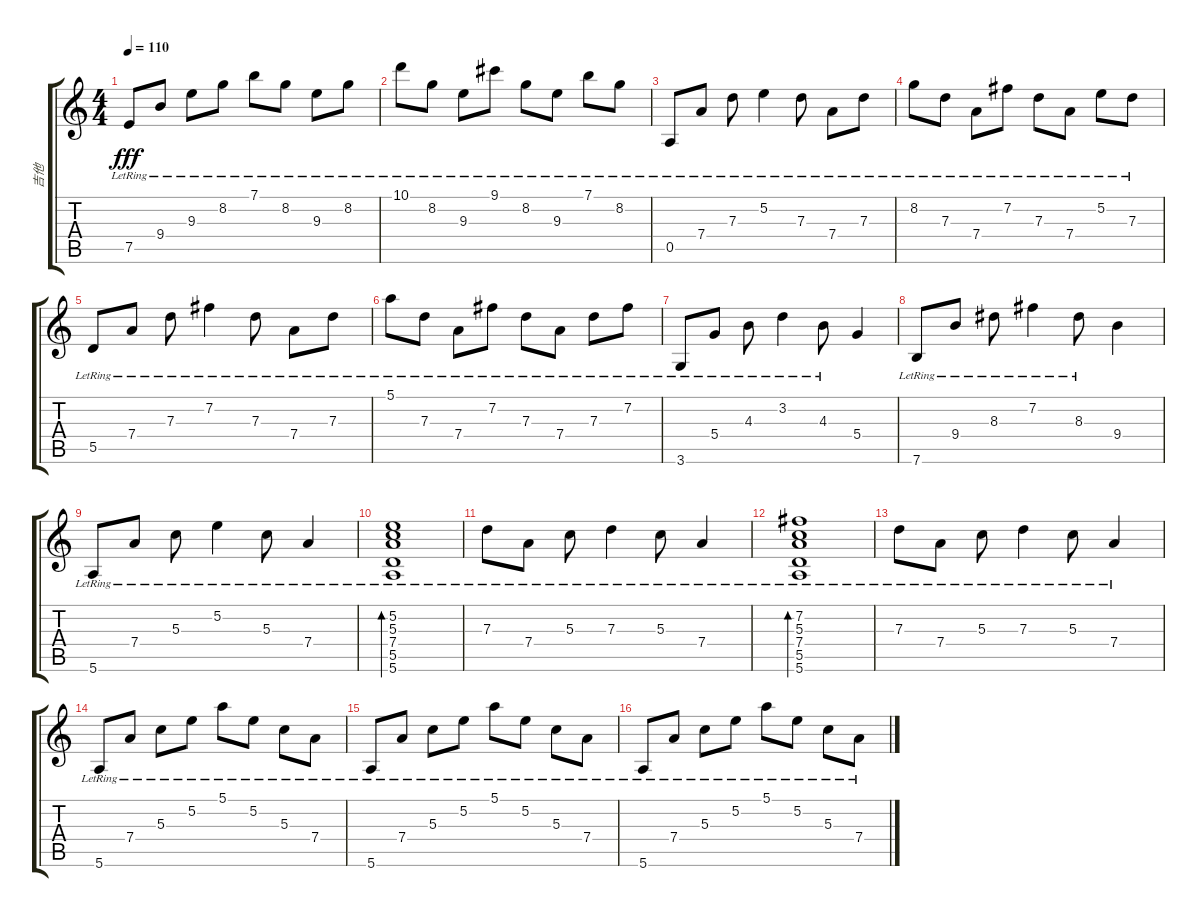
\track ("吉他" "吉他") {instrument acousticguitarsteel}
\staff {score tabs}
\tuning (E4 B3 G3 D3 A2 E2) {hide}
\ts (4 4)
\tempo 110
\clef g2
\ks c
7.5{lr}.8{dy fff} 9.4{lr}.8 9.3{lr}.8 8.2{lr}.8 7.1{lr}.8 8.2{lr}.8 9.3{lr}.8 8.2{lr}.8 |
10.1{lr}.8 8.2{lr}.8 9.3{lr}.8 9.1{lr}.8 8.2{lr}.8 9.3{lr}.8 7.1{lr}.8 8.2{lr}.8 |
0.5{lr}.8 7.4{lr}.8 7.3{lr}.8 5.2{lr}.4 7.3{lr}.8 7.4{lr}.8 7.3{lr}.8 |
8.2{lr}.8 7.3{lr}.8 7.4{lr}.8 7.2{lr}.8 7.3{lr}.8 7.4{lr}.8 5.2{lr}.8 7.3{lr}.8 |
5.5{lr}.8 7.4{lr}.8 7.3{lr}.8 7.2{lr}.4 7.3{lr}.8 7.4{lr}.8 7.3{lr}.8 |
5.1{lr}.8 7.3{lr}.8 7.4{lr}.8 7.2{lr}.8 7.3{lr}.8 7.4{lr}.8 7.3{lr}.8 7.2{lr}.8 |
3.6{lr}.8 5.4{lr}.8 4.3{lr}.8 3.2{lr}.4 4.3{lr}.8 5.4.4 |
7.6{lr}.8 9.4{lr}.8 8.3{lr}.8 7.2{lr}.4 8.3{lr}.8 9.4.4 |
5.6{lr}.8 7.4{lr}.8 5.3{lr}.8 5.2{lr}.4 5.3{lr}.8 7.4{lr}.4 |
(5.2{lr} 5.3{lr} 7.4{lr} 5.5{lr} 5.6{lr}).1{bd 480} |
7.3{lr}.8 7.4{lr}.8 5.3{lr}.8 7.3{lr}.4 5.3{lr}.8 7.4{lr}.4 |
(7.2{lr} 5.3{lr} 7.4{lr} 5.5{lr} 5.6{lr}).1{bd 480} |
7.3{lr}.8 7.4{lr}.8 5.3{lr}.8 7.3{lr}.4 5.3{lr}.8 7.4{lr}.4 |
5.6{lr}.8 7.4{lr}.8 5.3{lr}.8 5.2{lr}.8 5.1{lr}.8 5.2{lr}.8 5.3{lr}.8 7.4{lr}.8 |
5.6{lr}.8 7.4{lr}.8 5.3{lr}.8 5.2{lr}.8 5.1{lr}.8 5.2{lr}.8 5.3{lr}.8 7.4{lr}.8 |
5.6{lr}.8 7.4{lr}.8 5.3{lr}.8 5.2{lr}.8 5.1{lr}.8 5.2{lr}.8 5.3{lr}.8 7.4{lr}.8
